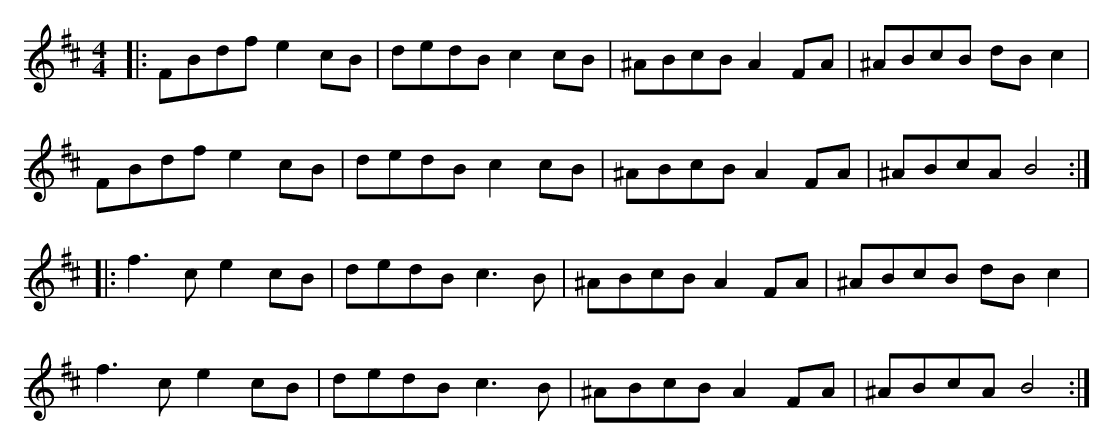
X:1
M:4/4
K:D
|:FBdf e2cB|dedB c2cB|^ABcB A2FA|^ABcB dBc2|
FBdf e2cB|dedB c2cB|^ABcB A2FA|^ABcA B4:|
|:f3c e2cB|dedB c3B|^ABcB A2FA|^ABcB dBc2|
f3c e2cB|dedB c3B|^ABcB A2FA|^ABcA B4:|
